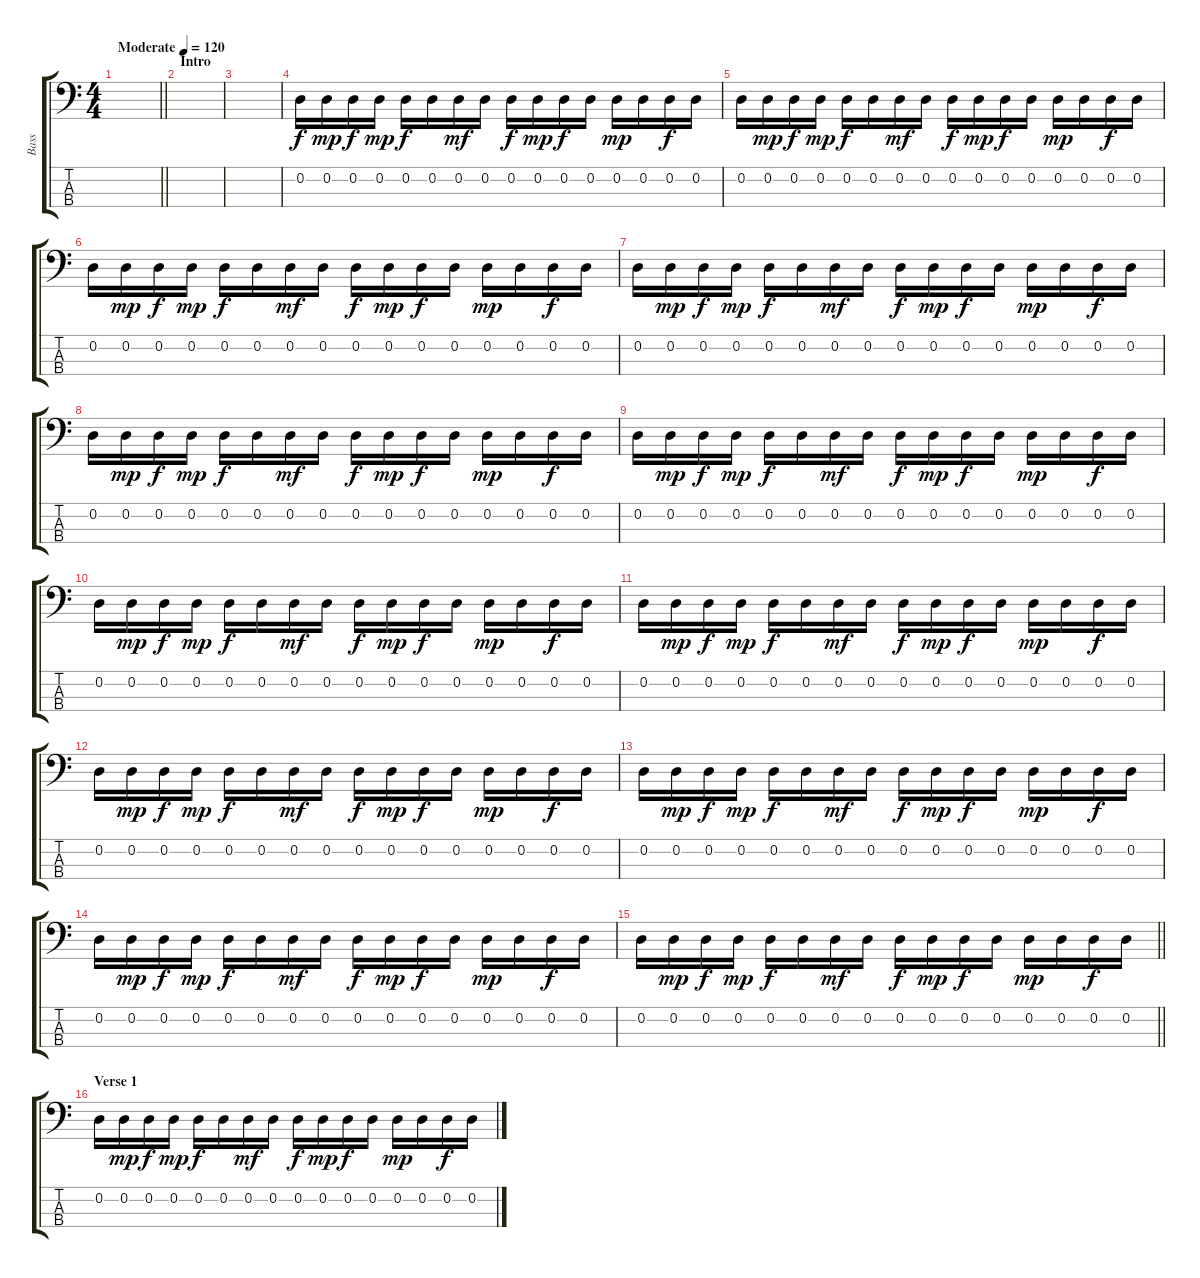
\track ("Bass" "Bass") {instrument electricbassfinger}
\staff {score tabs}
\tuning (G2 D2 A1 E1) {hide}
\ts (4 4)
\tempo (120 "Moderate")
\clef f4
\barLineRight lightlight
\ks c
|
\section ("" "Intro")
|
|
0.2.16 0.2.16{dy mp} 0.2.16{dy f} 0.2.16{dy mp} 0.2.16{dy f} 0.2.16 0.2.16{dy mf} 0.2.16 0.2.16{dy f} 0.2.16{dy mp} 0.2.16{dy f} 0.2.16 0.2.16{dy mp} 0.2.16 0.2.16{dy f} 0.2.16 |
0.2.16 0.2.16{dy mp} 0.2.16{dy f} 0.2.16{dy mp} 0.2.16{dy f} 0.2.16 0.2.16{dy mf} 0.2.16 0.2.16{dy f} 0.2.16{dy mp} 0.2.16{dy f} 0.2.16 0.2.16{dy mp} 0.2.16 0.2.16{dy f} 0.2.16 |
0.2.16 0.2.16{dy mp} 0.2.16{dy f} 0.2.16{dy mp} 0.2.16{dy f} 0.2.16 0.2.16{dy mf} 0.2.16 0.2.16{dy f} 0.2.16{dy mp} 0.2.16{dy f} 0.2.16 0.2.16{dy mp} 0.2.16 0.2.16{dy f} 0.2.16 |
0.2.16 0.2.16{dy mp} 0.2.16{dy f} 0.2.16{dy mp} 0.2.16{dy f} 0.2.16 0.2.16{dy mf} 0.2.16 0.2.16{dy f} 0.2.16{dy mp} 0.2.16{dy f} 0.2.16 0.2.16{dy mp} 0.2.16 0.2.16{dy f} 0.2.16 |
0.2.16 0.2.16{dy mp} 0.2.16{dy f} 0.2.16{dy mp} 0.2.16{dy f} 0.2.16 0.2.16{dy mf} 0.2.16 0.2.16{dy f} 0.2.16{dy mp} 0.2.16{dy f} 0.2.16 0.2.16{dy mp} 0.2.16 0.2.16{dy f} 0.2.16 |
0.2.16 0.2.16{dy mp} 0.2.16{dy f} 0.2.16{dy mp} 0.2.16{dy f} 0.2.16 0.2.16{dy mf} 0.2.16 0.2.16{dy f} 0.2.16{dy mp} 0.2.16{dy f} 0.2.16 0.2.16{dy mp} 0.2.16 0.2.16{dy f} 0.2.16 |
0.2.16 0.2.16{dy mp} 0.2.16{dy f} 0.2.16{dy mp} 0.2.16{dy f} 0.2.16 0.2.16{dy mf} 0.2.16 0.2.16{dy f} 0.2.16{dy mp} 0.2.16{dy f} 0.2.16 0.2.16{dy mp} 0.2.16 0.2.16{dy f} 0.2.16 |
0.2.16 0.2.16{dy mp} 0.2.16{dy f} 0.2.16{dy mp} 0.2.16{dy f} 0.2.16 0.2.16{dy mf} 0.2.16 0.2.16{dy f} 0.2.16{dy mp} 0.2.16{dy f} 0.2.16 0.2.16{dy mp} 0.2.16 0.2.16{dy f} 0.2.16 |
0.2.16 0.2.16{dy mp} 0.2.16{dy f} 0.2.16{dy mp} 0.2.16{dy f} 0.2.16 0.2.16{dy mf} 0.2.16 0.2.16{dy f} 0.2.16{dy mp} 0.2.16{dy f} 0.2.16 0.2.16{dy mp} 0.2.16 0.2.16{dy f} 0.2.16 |
0.2.16 0.2.16{dy mp} 0.2.16{dy f} 0.2.16{dy mp} 0.2.16{dy f} 0.2.16 0.2.16{dy mf} 0.2.16 0.2.16{dy f} 0.2.16{dy mp} 0.2.16{dy f} 0.2.16 0.2.16{dy mp} 0.2.16 0.2.16{dy f} 0.2.16 |
0.2.16 0.2.16{dy mp} 0.2.16{dy f} 0.2.16{dy mp} 0.2.16{dy f} 0.2.16 0.2.16{dy mf} 0.2.16 0.2.16{dy f} 0.2.16{dy mp} 0.2.16{dy f} 0.2.16 0.2.16{dy mp} 0.2.16 0.2.16{dy f} 0.2.16 |
\barLineRight lightlight
0.2.16 0.2.16{dy mp} 0.2.16{dy f} 0.2.16{dy mp} 0.2.16{dy f} 0.2.16 0.2.16{dy mf} 0.2.16 0.2.16{dy f} 0.2.16{dy mp} 0.2.16{dy f} 0.2.16 0.2.16{dy mp} 0.2.16 0.2.16{dy f} 0.2.16 |
\section ("" "Verse 1")
0.2.16 0.2.16{dy mp} 0.2.16{dy f} 0.2.16{dy mp} 0.2.16{dy f} 0.2.16 0.2.16{dy mf} 0.2.16 0.2.16{dy f} 0.2.16{dy mp} 0.2.16{dy f} 0.2.16 0.2.16{dy mp} 0.2.16 0.2.16{dy f} 0.2.16
